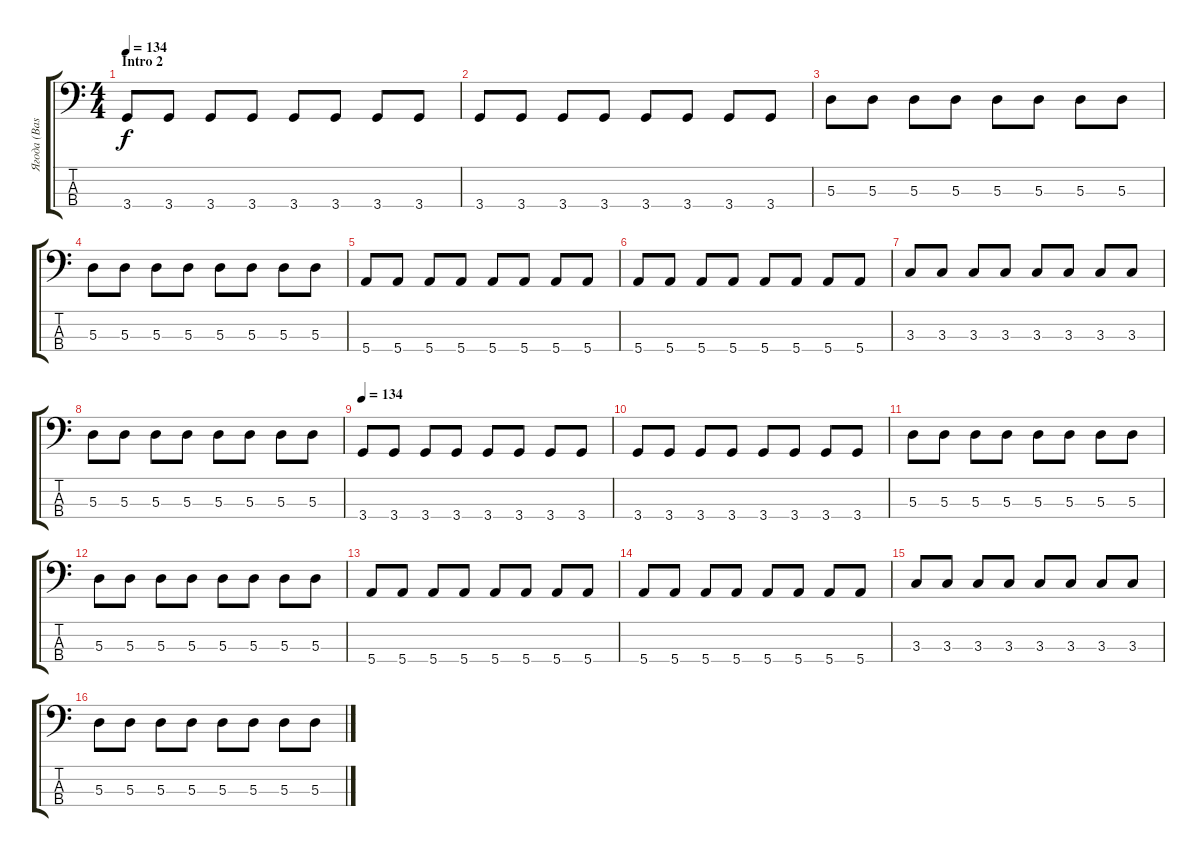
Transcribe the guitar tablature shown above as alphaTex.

\track ("Ягода (Bass)" "Ягода (Bas") {instrument electricbassfinger}
\staff {score tabs}
\tuning (G2 D2 A1 E1) {hide}
\ts (4 4)
\section ("" "Intro 2")
\tempo 134
\clef f4
\ks c
3.4.8{dy f} 3.4.8 3.4.8 3.4.8 3.4.8 3.4.8 3.4.8 3.4.8 |
3.4.8 3.4.8 3.4.8 3.4.8 3.4.8 3.4.8 3.4.8 3.4.8 |
5.3.8 5.3.8 5.3.8 5.3.8 5.3.8 5.3.8 5.3.8 5.3.8 |
5.3.8 5.3.8 5.3.8 5.3.8 5.3.8 5.3.8 5.3.8 5.3.8 |
5.4.8 5.4.8 5.4.8 5.4.8 5.4.8 5.4.8 5.4.8 5.4.8 |
5.4.8 5.4.8 5.4.8 5.4.8 5.4.8 5.4.8 5.4.8 5.4.8 |
3.3.8 3.3.8 3.3.8 3.3.8 3.3.8 3.3.8 3.3.8 3.3.8 |
5.3.8 5.3.8 5.3.8 5.3.8 5.3.8 5.3.8 5.3.8 5.3.8 |
\tempo 134
3.4.8 3.4.8 3.4.8 3.4.8 3.4.8 3.4.8 3.4.8 3.4.8 |
3.4.8 3.4.8 3.4.8 3.4.8 3.4.8 3.4.8 3.4.8 3.4.8 |
5.3.8 5.3.8 5.3.8 5.3.8 5.3.8 5.3.8 5.3.8 5.3.8 |
5.3.8 5.3.8 5.3.8 5.3.8 5.3.8 5.3.8 5.3.8 5.3.8 |
5.4.8 5.4.8 5.4.8 5.4.8 5.4.8 5.4.8 5.4.8 5.4.8 |
5.4.8 5.4.8 5.4.8 5.4.8 5.4.8 5.4.8 5.4.8 5.4.8 |
3.3.8 3.3.8 3.3.8 3.3.8 3.3.8 3.3.8 3.3.8 3.3.8 |
5.3.8 5.3.8 5.3.8 5.3.8 5.3.8 5.3.8 5.3.8 5.3.8
